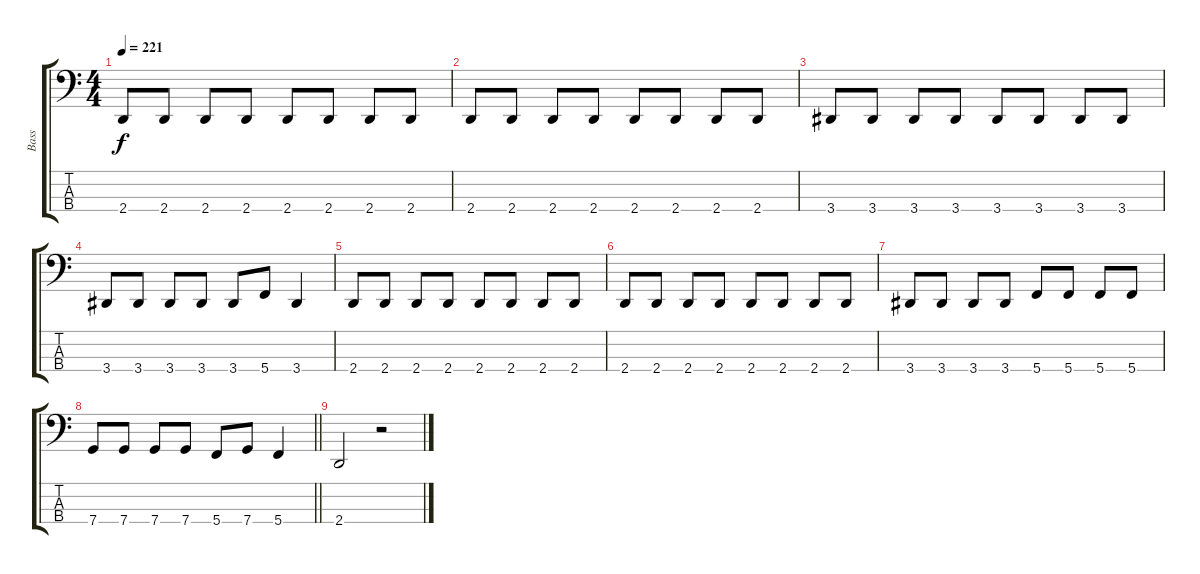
\track ("Bass" "Bass") {instrument electricbasspick}
\staff {score tabs}
\tuning (F2 C2 G1 C1) {hide}
\ts (4 4)
\tempo 221
\clef f4
\ks c
2.4.8{dy f} 2.4.8 2.4.8 2.4.8 2.4.8 2.4.8 2.4.8 2.4.8 |
2.4.8 2.4.8 2.4.8 2.4.8 2.4.8 2.4.8 2.4.8 2.4.8 |
3.4.8 3.4.8 3.4.8 3.4.8 3.4.8 3.4.8 3.4.8 3.4.8 |
3.4.8 3.4.8 3.4.8 3.4.8 3.4.8 5.4.8 3.4.4 |
2.4.8 2.4.8 2.4.8 2.4.8 2.4.8 2.4.8 2.4.8 2.4.8 |
2.4.8 2.4.8 2.4.8 2.4.8 2.4.8 2.4.8 2.4.8 2.4.8 |
3.4.8 3.4.8 3.4.8 3.4.8 5.4.8 5.4.8 5.4.8 5.4.8 |
\barLineRight lightlight
7.4.8 7.4.8 7.4.8 7.4.8 5.4.8 7.4.8 5.4.4 |
2.4.2 r.2
